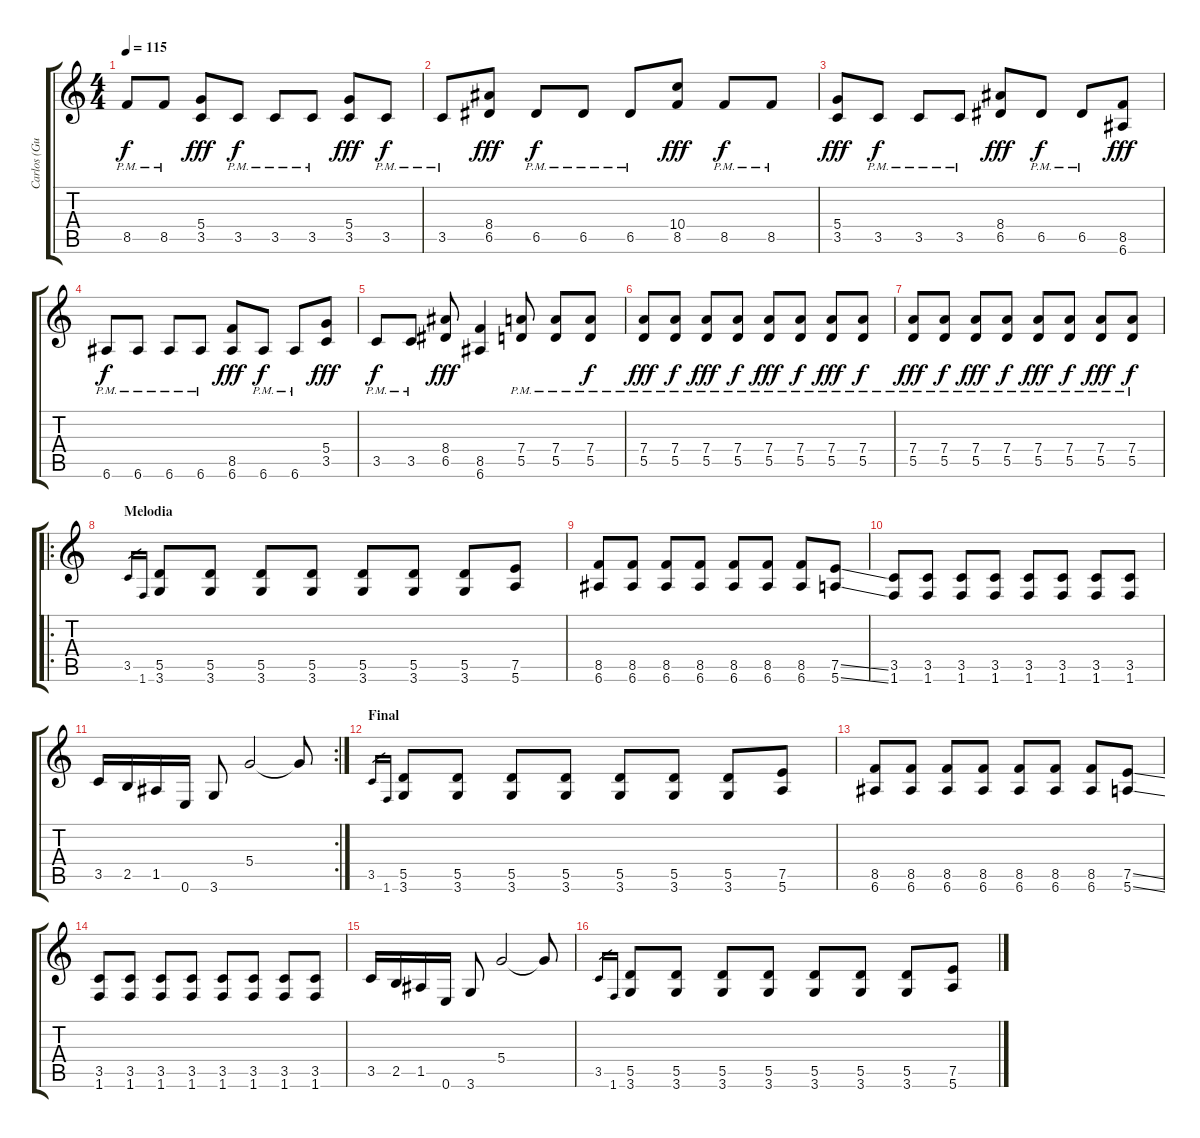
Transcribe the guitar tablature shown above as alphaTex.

\track ("Carlos (Guitarra)" "Carlos (Gu") {instrument overdrivenguitar}
\staff {score tabs}
\tuning (E4 B3 G3 D3 A2 E2) {hide}
\ts (4 4)
\tempo 115
\clef g2
\ks c
8.5{pm}.8{dy f} 8.5{pm}.8 (5.4 3.5).8{dy fff} 3.5{pm}.8{dy f} 3.5{pm}.8 3.5{pm}.8 (5.4 3.5).8{dy fff} 3.5{pm}.8{dy f} |
3.5{pm}.8 (8.4 6.5).8{dy fff} 6.5{pm}.8{dy f} 6.5{pm}.8 6.5{pm}.8 (10.4 8.5).8{dy fff} 8.5{pm}.8{dy f} 8.5{pm}.8 |
(5.4 3.5).8{dy fff} 3.5{pm}.8{dy f} 3.5{pm}.8 3.5{pm}.8 (8.4 6.5).8{dy fff} 6.5{pm}.8{dy f} 6.5{pm}.8 (8.5 6.6).8{dy fff} |
6.6{pm}.8{dy f} 6.6{pm}.8 6.6{pm}.8 6.6{pm}.8 (8.5 6.6).8{dy fff} 6.6{pm}.8{dy f} 6.6{pm}.8 (5.4 3.5).8{dy fff} |
3.5{pm}.8{dy f} 3.5{pm}.8 (8.4 6.5).8{dy fff} (8.5 6.6).4 (7.4{pm} 5.5{pm}).8 (7.4{pm} 5.5{pm}).8 (7.4{pm} 5.5{pm}).8{dy f} |
(7.4{pm} 5.5{pm}).8{dy fff} (7.4{pm} 5.5{pm}).8{dy f} (7.4{pm} 5.5{pm}).8{dy fff} (7.4{pm} 5.5{pm}).8{dy f} (7.4{pm} 5.5{pm}).8{dy fff} (7.4{pm} 5.5{pm}).8{dy f} (7.4{pm} 5.5{pm}).8{dy fff} (7.4{pm} 5.5{pm}).8{dy f} |
(7.4{pm} 5.5{pm}).8{dy fff} (7.4{pm} 5.5{pm}).8{dy f} (7.4{pm} 5.5{pm}).8{dy fff} (7.4{pm} 5.5{pm}).8{dy f} (7.4{pm} 5.5{pm}).8{dy fff} (7.4{pm} 5.5{pm}).8{dy f} (7.4{pm} 5.5{pm}).8{dy fff} (7.4{pm} 5.5{pm}).8{dy f} |
\ro
\section ("" "Melodia")
3.5.16{gr} 1.6.16{gr} (5.5 3.6).8 (5.5 3.6).8 (5.5 3.6).8 (5.5 3.6).8 (5.5 3.6).8 (5.5 3.6).8 (5.5 3.6).8 (7.5 5.6).8 |
(8.5 6.6).8 (8.5 6.6).8 (8.5 6.6).8 (8.5 6.6).8 (8.5 6.6).8 (8.5 6.6).8 (8.5 6.6).8 (7.5{ss} 5.6{ss}).8 |
(3.5 1.6).8 (3.5 1.6).8 (3.5 1.6).8 (3.5 1.6).8 (3.5 1.6).8 (3.5 1.6).8 (3.5 1.6).8 (3.5 1.6).8 |
\rc 2
3.5.16 2.5.16 1.5.16 0.6.16 3.6.8 5.4.2 5.4{t}.8 |
\section ("" "Final")
3.5.16{gr} 1.6.16{gr} (5.5 3.6).8 (5.5 3.6).8 (5.5 3.6).8 (5.5 3.6).8 (5.5 3.6).8 (5.5 3.6).8 (5.5 3.6).8 (7.5 5.6).8 |
(8.5 6.6).8 (8.5 6.6).8 (8.5 6.6).8 (8.5 6.6).8 (8.5 6.6).8 (8.5 6.6).8 (8.5 6.6).8 (7.5{ss} 5.6{ss}).8 |
(3.5 1.6).8 (3.5 1.6).8 (3.5 1.6).8 (3.5 1.6).8 (3.5 1.6).8 (3.5 1.6).8 (3.5 1.6).8 (3.5 1.6).8 |
3.5.16 2.5.16 1.5.16 0.6.16 3.6.8 5.4.2 5.4{t}.8 |
3.5.16{gr} 1.6.16{gr} (5.5 3.6).8 (5.5 3.6).8 (5.5 3.6).8 (5.5 3.6).8 (5.5 3.6).8 (5.5 3.6).8 (5.5 3.6).8 (7.5 5.6).8
